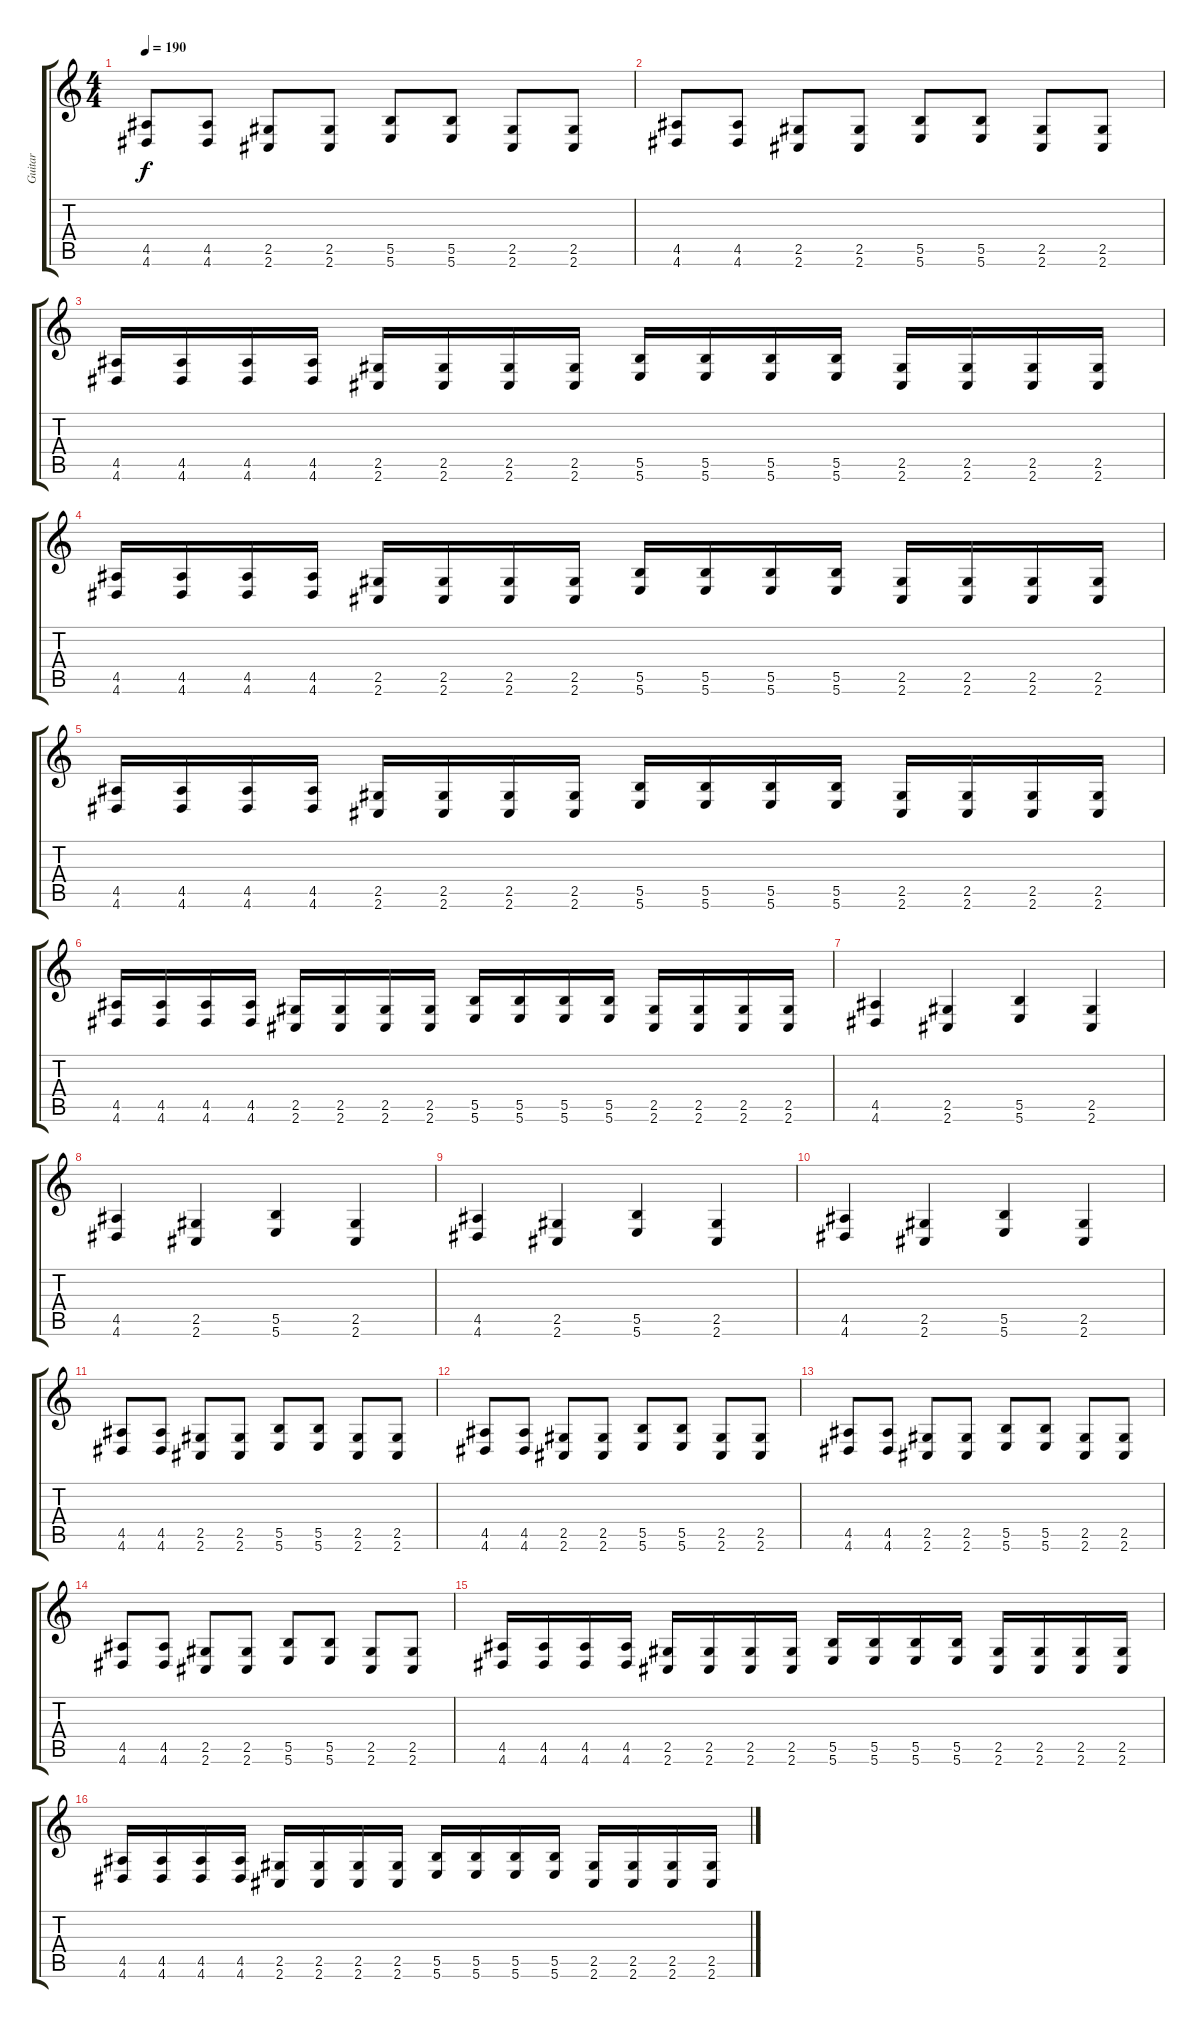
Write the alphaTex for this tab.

\track ("Guitar" "Guitar") {instrument distortionguitar}
\staff {score tabs}
\tuning (Db4 Ab3 E3 B2 Gb2 B1) {hide}
\ts (4 4)
\tempo 190
\clef g2
\ks c
(4.5 4.6).8{dy f} (4.5 4.6).8 (2.5 2.6).8 (2.5 2.6).8 (5.5 5.6).8 (5.5 5.6).8 (2.5 2.6).8 (2.5 2.6).8 |
(4.5 4.6).8 (4.5 4.6).8 (2.5 2.6).8 (2.5 2.6).8 (5.5 5.6).8 (5.5 5.6).8 (2.5 2.6).8 (2.5 2.6).8 |
(4.5 4.6).16 (4.5 4.6).16 (4.5 4.6).16 (4.5 4.6).16 (2.5 2.6).16 (2.5 2.6).16 (2.5 2.6).16 (2.5 2.6).16 (5.5 5.6).16 (5.5 5.6).16 (5.5 5.6).16 (5.5 5.6).16 (2.5 2.6).16 (2.5 2.6).16 (2.5 2.6).16 (2.5 2.6).16 |
(4.5 4.6).16 (4.5 4.6).16 (4.5 4.6).16 (4.5 4.6).16 (2.5 2.6).16 (2.5 2.6).16 (2.5 2.6).16 (2.5 2.6).16 (5.5 5.6).16 (5.5 5.6).16 (5.5 5.6).16 (5.5 5.6).16 (2.5 2.6).16 (2.5 2.6).16 (2.5 2.6).16 (2.5 2.6).16 |
(4.5 4.6).16 (4.5 4.6).16 (4.5 4.6).16 (4.5 4.6).16 (2.5 2.6).16 (2.5 2.6).16 (2.5 2.6).16 (2.5 2.6).16 (5.5 5.6).16 (5.5 5.6).16 (5.5 5.6).16 (5.5 5.6).16 (2.5 2.6).16 (2.5 2.6).16 (2.5 2.6).16 (2.5 2.6).16 |
(4.5 4.6).16 (4.5 4.6).16 (4.5 4.6).16 (4.5 4.6).16 (2.5 2.6).16 (2.5 2.6).16 (2.5 2.6).16 (2.5 2.6).16 (5.5 5.6).16 (5.5 5.6).16 (5.5 5.6).16 (5.5 5.6).16 (2.5 2.6).16 (2.5 2.6).16 (2.5 2.6).16 (2.5 2.6).16 |
(4.5 4.6).4 (2.5 2.6).4 (5.5 5.6).4 (2.5 2.6).4 |
(4.5 4.6).4 (2.5 2.6).4 (5.5 5.6).4 (2.5 2.6).4 |
(4.5 4.6).4 (2.5 2.6).4 (5.5 5.6).4 (2.5 2.6).4 |
(4.5 4.6).4 (2.5 2.6).4 (5.5 5.6).4 (2.5 2.6).4 |
(4.5 4.6).8 (4.5 4.6).8 (2.5 2.6).8 (2.5 2.6).8 (5.5 5.6).8 (5.5 5.6).8 (2.5 2.6).8 (2.5 2.6).8 |
(4.5 4.6).8 (4.5 4.6).8 (2.5 2.6).8 (2.5 2.6).8 (5.5 5.6).8 (5.5 5.6).8 (2.5 2.6).8 (2.5 2.6).8 |
(4.5 4.6).8 (4.5 4.6).8 (2.5 2.6).8 (2.5 2.6).8 (5.5 5.6).8 (5.5 5.6).8 (2.5 2.6).8 (2.5 2.6).8 |
(4.5 4.6).8 (4.5 4.6).8 (2.5 2.6).8 (2.5 2.6).8 (5.5 5.6).8 (5.5 5.6).8 (2.5 2.6).8 (2.5 2.6).8 |
(4.5 4.6).16 (4.5 4.6).16 (4.5 4.6).16 (4.5 4.6).16 (2.5 2.6).16 (2.5 2.6).16 (2.5 2.6).16 (2.5 2.6).16 (5.5 5.6).16 (5.5 5.6).16 (5.5 5.6).16 (5.5 5.6).16 (2.5 2.6).16 (2.5 2.6).16 (2.5 2.6).16 (2.5 2.6).16 |
(4.5 4.6).16 (4.5 4.6).16 (4.5 4.6).16 (4.5 4.6).16 (2.5 2.6).16 (2.5 2.6).16 (2.5 2.6).16 (2.5 2.6).16 (5.5 5.6).16 (5.5 5.6).16 (5.5 5.6).16 (5.5 5.6).16 (2.5 2.6).16 (2.5 2.6).16 (2.5 2.6).16 (2.5 2.6).16
